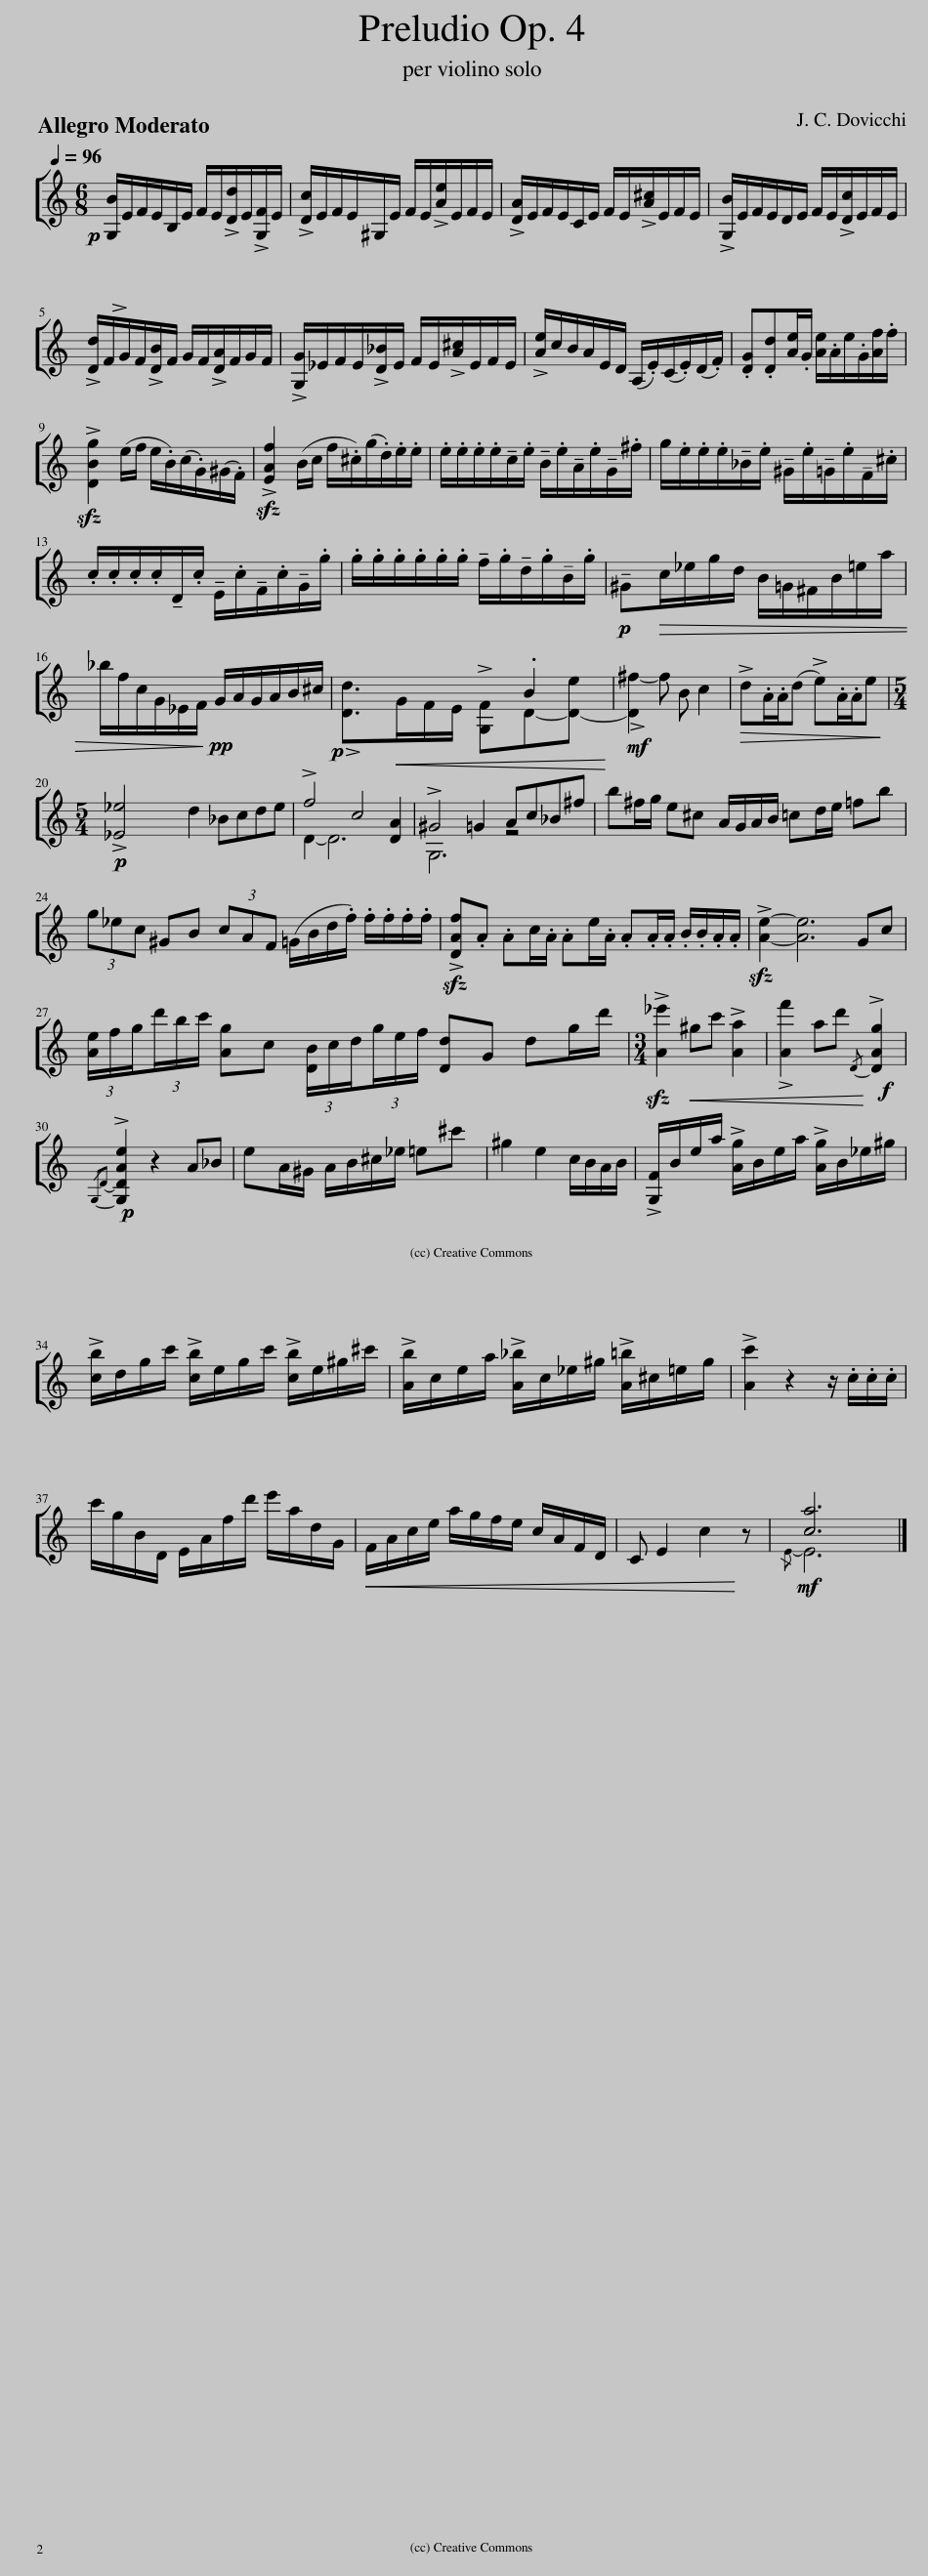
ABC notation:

X:1
%%score ( 1 2 3 )
L:1/8
Q:1/4=96
M:6/8
I:linebreak $
K:C
V:1 treble
V:2 treble
V:3 treble
V:1
!p! !>![G,B]/E/F/E/B,/E/ F/E/!>![Dd]/E/!>![G,F]/E/ | !>![Dc]/E/F/E/^G,/E/ F/E/!>![Ae]/E/F/E/ | !>![DA]/E/F/E/C/E/ F/E/!>![A^c]/E/F/E/ | !>![G,B]/E/F/E/D/E/ F/E/!>![Dc]/E/F/E/ |$ !>![Dd]/F/G/F/!>![DB]/F/ G/F/!>![DA]/F/G/F/ | %5
 !>![G,G]/_E/F/E/!>![D_B]/E/ F/E/!>![A^c]/E/F/E/ | !>![Ae]/c/B/A/E/D/ (A,/.E/)(C/.E/)(D/.F/) | .[DG].[Dd][Ae]/.G/ [Ae]/.A/e/.G/[Af]/.f/ |$!sfz! !>![DBg]2 (e/f/ e/.B/)(c/.G/)(^G/.F/) |!sfz! !>![EAf]2 (B/c/ f/.^c/)(g/.d/).e/.e/ | %10
 .e/.e/.e/.e/!tenuto!c/.e/ !tenuto!B/.e/!tenuto!A/.e/!tenuto!G/.^f/ | g/.e/.e/.e/!tenuto!_B/.e/ !tenuto!^G/.e/!tenuto!=G/.e/!tenuto!F/.^c/ |$ .c/.c/.c/.c/!tenuto!D/.c/ !tenuto!E/.c/!tenuto!F/.c/!tenuto!G/.g/ | .g/.g/.g/.g/.g/.g/ !tenuto!f/.g/!tenuto!d/.g/!tenuto!B/.g/ |!p! !tenuto!^G!>(!c/_e/g/d/ B/=G/^F/B/=e/a/ |$ %15
 _b/f/c/G/_E/F/!>)!!pp! G/A/G/A/B/^c/ |!p! x3 x .B2 |!mf! x6 |!>(! !>!d.A/.A/(d[Q:1/4=117] !>!e)[Q:1/4=114].A/.A/[Q:1/4=111]e!>)! |$[M:5/4][Q:1/4=107]!p! !>![_E_e]4[Q:1/4=94] d2 _Bcde[Q:1/4=104][Q:1/4=101][Q:1/4=98] | %20
 !>!f4 c4 [DA]2 | !>!^G4 =G2 Ac_B^f | b^f/g/ e^c A/G/A/B/ =cd/e/ =fb |$ (3g_ec ^GB (3cAF (=G/B/d/.f/) .f/.f/.f/.f/ |!sfz! !>![DAf].A .Ac/.A/ .Ae/.A/ .A.A/.A/ .B/.B/.A/.A/ | %25
!sfz! !>![Ae]2- [Ae]6 Gc |$ (3[Ae]/f/g/(3d'/b/c'/ [Ag]c (3[DB]/c/d/(3g/e/f/ [Dd]G dg/d'/ |[M:3/4]!sfz! !>![A_e']2!<(! ^gc' !>![Aa]2 | !>![Af']2 ad'!<)!!f! x2 |$!p!{/G,-D-} !>![G,DAe]2 z2 A_B | %30
 eA/^G/ A/B/^c/_e/ =e^c' | ^g2 e2 c/B/A/B/ | !>![G,F]/B/e/a/ !>![Ag]/B/e/a/ !>![Ag]/B/_e/^g/ |$ !>![cb]/d/g/c'/ !>![cb]/e/g/c'/ !>![cb]/e/^g/^c'/ | !>![Ab]/c/e/a/ !>![A_b]/c/_e/^g/ !>![A=b]/^c/=e/g/ | %35
 !>![Ac']2 z2 z/ .c/.c/.c/ |$ c'/g/B/D/ E/A/f/d'/ e'/a/d/G/ |!<(! F/A/c/e/ a/g/f/e/ c/A/F/D/ | C E2 c2!<)! z |!mf! [ca]6 |] %40
V:2
 x6 | x6 | x6 | x6 |$ x6 | %5
 x6 | x6 | x6 |$ x6 | x6 | %10
 x6 | x6 |$ x6 | x6 | x6 |$ %15
 x6 | !>![Dd]>!<(!GF/E/ !>![G,F]D-[D-e]!<)! | !>![D^f-]2 f B c2 | x6 |$[M:5/4] x10 | %20
 D2- D6 x2 | G,6 z4 | x10 |$ x10 | x10 | %25
 x10 |$ x10 |[M:3/4] x6 | x6 |$ x6 | %30
 x6 | x6 | x6 |$ x6 | x6 | %35
 x6 |$ x6 | x6 | x6 |{/E-} E6 |] %40
V:3
 x6 | x6 | x6 | x6 |$ x6 | %5
 x6 | x6 | x6 |$ x6 | x6 | %10
 x6 | x6 |$ x6 | x6 | x6 |$ %15
 x6 | x6 | x6 | x6 |$[M:5/4] x10 | %20
 x10 | x10 | x10 |$ x10 | x10 | %25
 x10 |$ x10 |[M:3/4] x6 | x4{/D-} !>![DAg]2 |$ x6 | %30
 x6 | x6 | x6 |$ x6 | x6 | %35
 x6 |$ x6 | x6 | x6 | x6 |] %40
